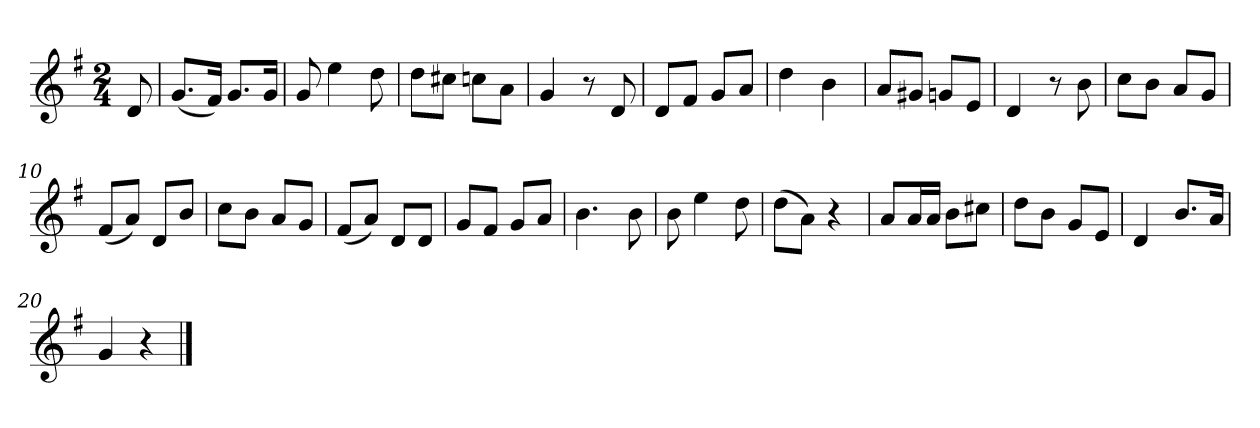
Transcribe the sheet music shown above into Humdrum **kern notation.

**kern
*part1
*staff1
*k[f#]
*M2/4
*MM120
=
8d
=1
(8.gL
16f#Jk)
8.gL
16gJk
=2
8g
4ee
8dd
=3
8ddL
8cc#XJ
8ccnL
8aJ
=4
4g
8r
8d
=5
8dL
8f#J
8gL
8aJ
=6
4dd
4b
=7
8aL
8g#XJ
8gnL
8eJ
=8
4d
8r
8b
=9
8ccL
8bJ
8aL
8gJ
=10
(8f#L
8aJ)
8dL
8bJ
=11
8ccL
8bJ
8aL
8gJ
=12
(8f#L
8aJ)
8dL
8dJ
=13
8gL
8f#J
8gL
8aJ
=14
4.b
8b
=15
8b
4ee
8dd
=16
(8ddL
8aJ)
4r
=17
8aL
16aL
16aJJ
8bL
8cc#XJ
=18
8ddL
8bJ
8gL
8eJ
=19
4d
8.bL
16aJk
=20
4g
4r
==
*-
